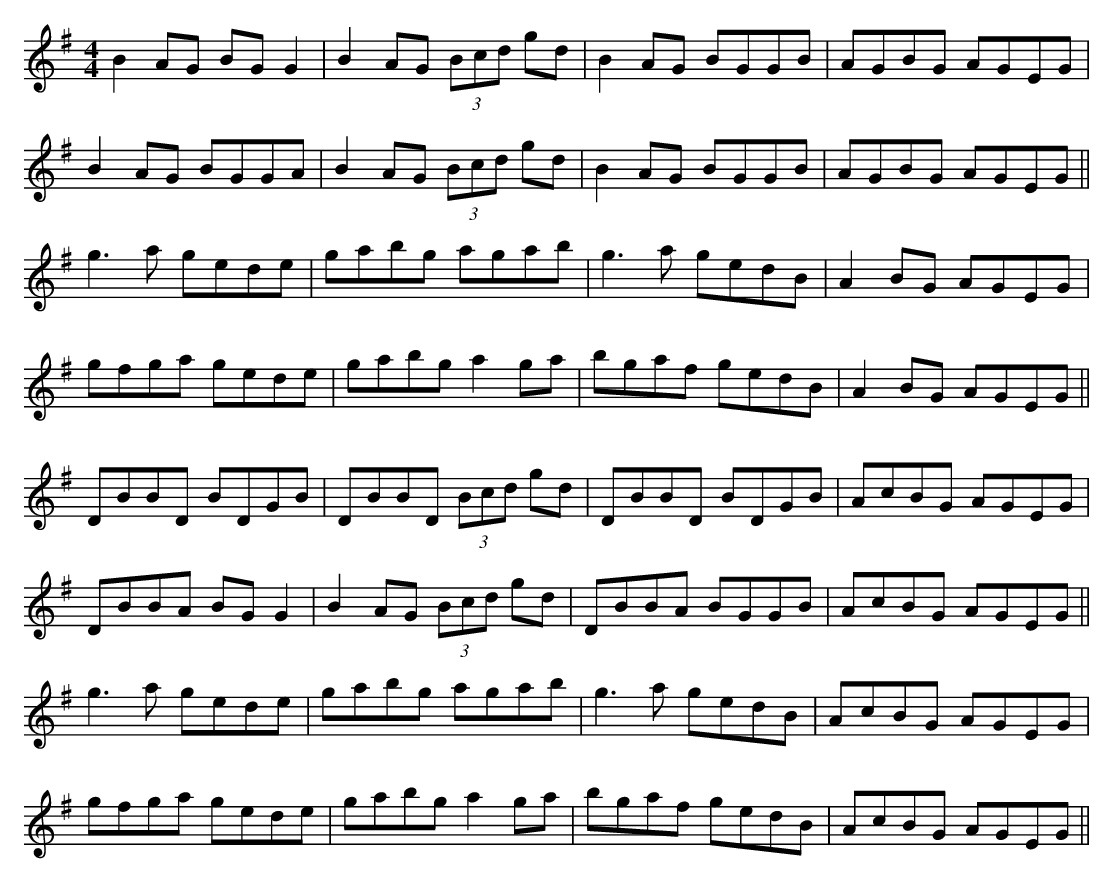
X:1
M:4/4
K:G
B2 AG BG G2|B2 AG (3Bcd gd|B2 AG BGGB|AGBG AGEG|
B2 AG BGGA|B2 AG (3Bcd gd|B2 AG BGGB|AGBG AGEG||
g3a gede|gabg agab|g3a gedB|A2 BG AGEG|
gfga gede|gabg a2 ga|bgaf gedB|A2 BG AGEG||
DBBD BDGB|DBBD (3Bcd gd|DBBD BDGB|AcBG AGEG|
DBBA BG G2|B2 AG (3Bcd gd|DBBA BGGB|AcBG AGEG||
g3a gede|gabg agab|g3a gedB|AcBG AGEG|
gfga gede|gabg a2 ga|bgaf gedB|AcBG AGEG||
